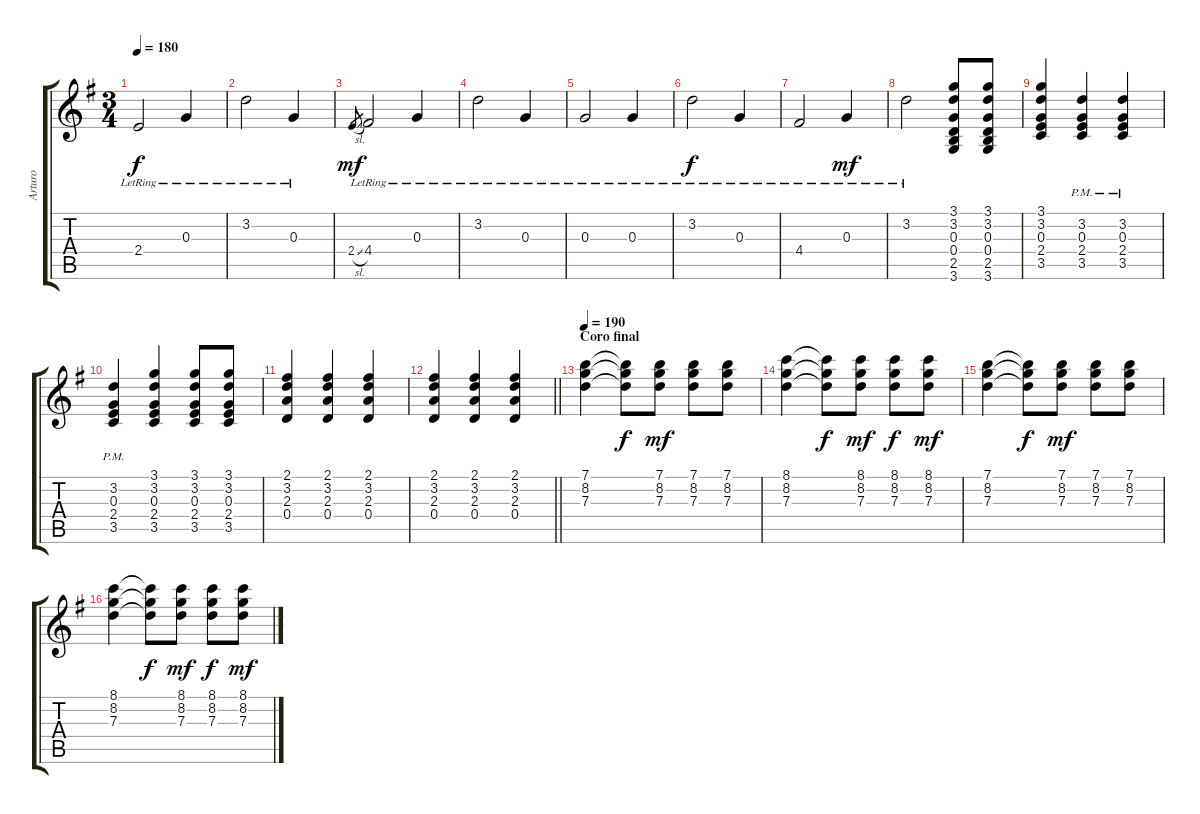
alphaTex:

\track ("Arturo" "Arturo") {instrument acousticguitarsteel}
\staff {score tabs}
\tuning (E4 B3 G3 D3 A2 E2) {hide}
\ts (3 4)
\tempo 180
\clef g2
\ks g
2.4{lr}.2{dy f} 0.3{lr}.4 |
3.2{lr}.2 0.3{lr}.4 |
2.4{sl}.8{gr dy mf} 4.4{lr}.2 0.3{lr}.4 |
3.2{lr}.2 0.3{lr}.4 |
0.3{lr}.2 0.3{lr}.4 |
3.2{lr}.2{dy f} 0.3{lr}.4 |
4.4{lr}.2 0.3{lr}.4{dy mf} |
3.2{lr}.2 (3.1 3.2 0.3 0.4 2.5 3.6).8 (3.1 3.2 0.3 0.4 2.5 3.6).8 |
(3.1 3.2 0.3 2.4 3.5).4 (3.2 0.3{pm} 2.4{pm} 3.5{pm}).4 (3.2 0.3{pm} 2.4{pm} 3.5{pm}).4 |
(3.2 0.3{pm} 2.4{pm} 3.5{pm}).4 (3.1 3.2 0.3 2.4 3.5).4 (3.1 3.2 0.3 2.4 3.5).8 (3.1 3.2 0.3 2.4 3.5).8 |
(2.1 3.2 2.3 0.4).4 (2.1 3.2 2.3 0.4).4 (2.1 3.2 2.3 0.4).4 |
\barLineRight lightlight
(2.1 3.2 2.3 0.4).4 (2.1 3.2 2.3 0.4).4 (2.1 3.2 2.3 0.4).4 |
\section ("" "Coro final")
\tempo 190
(7.1 8.2 7.3).4 (7.1{t} 8.2{t} 7.3{t}).8{dy f} (7.1 8.2 7.3).8{dy mf} (7.1 8.2 7.3).8 (7.1 8.2 7.3).8 |
(8.1 8.2 7.3).4 (8.1{t} 8.2{t} 7.3{t}).8{dy f} (8.1 8.2 7.3).8{dy mf} (8.1 8.2 7.3).8{dy f} (8.1 8.2 7.3).8{dy mf} |
(7.1 8.2 7.3).4 (7.1{t} 8.2{t} 7.3{t}).8{dy f} (7.1 8.2 7.3).8{dy mf} (7.1 8.2 7.3).8 (7.1 8.2 7.3).8 |
(8.1 8.2 7.3).4 (8.1{t} 8.2{t} 7.3{t}).8{dy f} (8.1 8.2 7.3).8{dy mf} (8.1 8.2 7.3).8{dy f} (8.1 8.2 7.3).8{dy mf}
